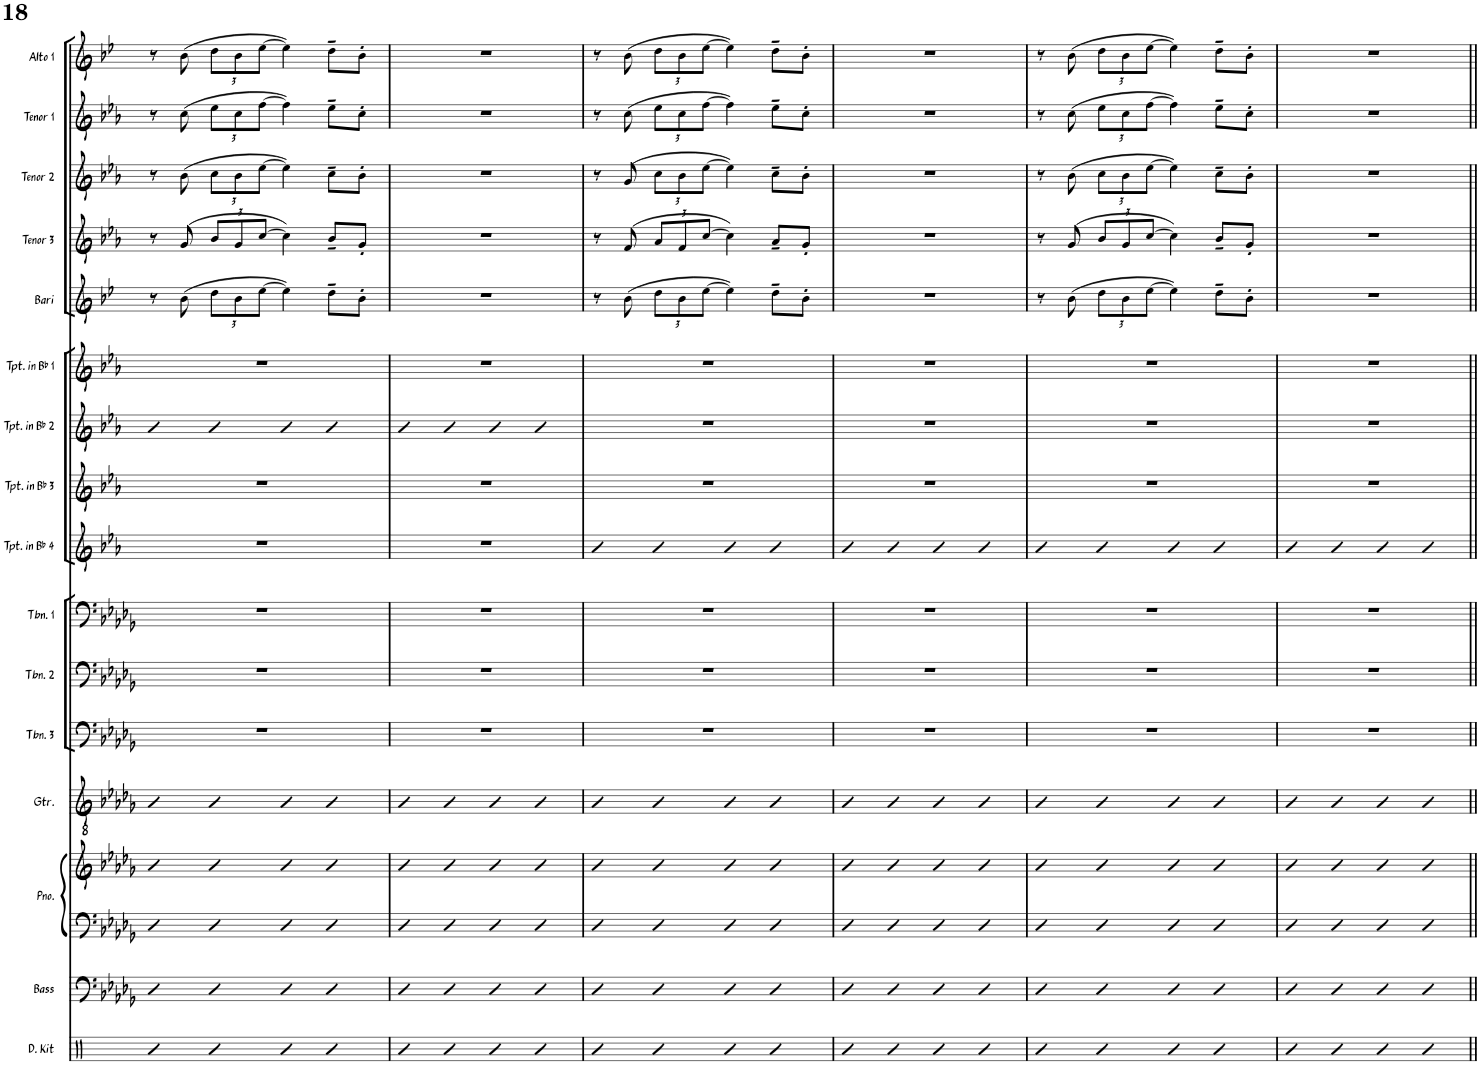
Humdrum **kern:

**kern	**kern	**kern	**kern	**kern	**kern	**kern	**kern	**kern	**kern	**kern	**kern	**kern	**kern	**kern	**kern	**kern
*part16	*part15	*part14	*part14	*part13	*part12	*part11	*part10	*part9	*part8	*part7	*part6	*part5	*part4	*part3	*part2	*part1
*staff17	*staff16	*staff15	*staff14	*staff13	*staff12	*staff11	*staff10	*staff9	*staff8	*staff7	*staff6	*staff5	*staff4	*staff3	*staff2	*staff1
*I"Drum Kit	*I"Acoustic Bass	*I"Piano	*	*I"Guitar	*I"Trombone 3	*I"Trombone 2	*I"Trombone 1	*I"Trumpet in Bb 4	*I"Trumpet in Bb 3	*I"Trumpet in Bb 2	*I"Trumpet in Bb 1	*I"Bari Sax	*I"Tenor Sax 3	*I"Tenor Sax 2	*I"Tenor Sax 1	*I"Alto Sax 1
*I'D. Kit	*I'Bass	*I'Pno.	*	*I'Gtr.	*I'Tbn. 3	*I'Tbn. 2	*I'Tbn. 1	*I'Tpt. in Bb 4	*I'Tpt. in Bb 3	*I'Tpt. in Bb 2	*I'Tpt. in Bb 1	*I'Bari	*I'Tenor 3	*I'Tenor 2	*I'Tenor 1	*I'Alto 1
!!LO:PB:g=z
*clefX	*clefF4	*clefF4	*clefG2	*clefGv2	*clefF4	*clefF4	*clefF4	*clefG2	*clefG2	*clefG2	*clefG2	*clefG2	*clefG2	*clefG2	*clefG2	*clefG2
*	*Trd7c12	*	*	*	*	*	*	*Trd1c2	*Trd1c2	*Trd1c2	*Trd1c2	*Trd12c21	*Trd8c14	*Trd8c14	*Trd8c14	*Trd5c9
*k[]	*k[b-e-a-d-g-]	*k[b-e-a-d-g-]	*k[b-e-a-d-g-]	*k[b-e-a-d-g-]	*k[b-e-a-d-g-]	*k[b-e-a-d-g-]	*k[b-e-a-d-g-]	*k[b-e-a-]	*k[b-e-a-]	*k[b-e-a-]	*k[b-e-a-]	*k[b-e-]	*k[b-e-a-]	*k[b-e-a-]	*k[b-e-a-]	*k[b-e-]
*M4/4	*M4/4	*M4/4	*M4/4	*M4/4	*M4/4	*M4/4	*M4/4	*M4/4	*M4/4	*M4/4	*M4/4	*M4/4	*M4/4	*M4/4	*M4/4	*M4/4
=106	=106	=106	=106	=106	=106	=106	=106	=106	=106	=106	=106	=106	=106	=106	=106	=106
4R	4D-	4D-	4b-	4B-	1r	1r	1r	1r	1r	4b-	1r	8r	8r	8r	8r	8r
.	.	.	.	.	.	.	.	.	.	.	.	(8b-\	(8g/	(8b-\	(8cc\	(8b-\
*	*	*	*	*	*	*	*	*	*	*	*	*Xbrackettup	*Xbrackettup	*Xbrackettup	*Xbrackettup	*Xbrackettup
4R	4D-	4D-	4b-	4B-	.	.	.	.	.	4b-	.	12dd\L	12b-/L	12cc\L	12ee-\L	12dd\L
.	.	.	.	.	.	.	.	.	.	.	.	12b-\	12g/	12b-\	12cc\	12b-\
.	.	.	.	.	.	.	.	.	.	.	.	[12ee-\J	[12cc/J	[12ee-\J	[12ff\J	[12ee-\J
4R	4D-	4D-	4b-	4B-	.	.	.	.	.	4b-	.	4ee-\])	4cc\])	4ee-\])	4ff\])	4ee-\])
4R	4D-	4D-	4b-	4B-	.	.	.	.	.	4b-	.	8dd~\L	8b-~/L	8cc~\L	8ee-~\L	8dd~\L
.	.	.	.	.	.	.	.	.	.	.	.	8b-'\J	8g'/J	8b-'\J	8cc'\J	8b-'\J
=107	=107	=107	=107	=107	=107	=107	=107	=107	=107	=107	=107	=107	=107	=107	=107	=107
4R	4D-	4D-	4b-	4B-	1r	1r	1r	1r	1r	4b-	1r	1r	1r	1r	1r	1r
4R	4D-	4D-	4b-	4B-	.	.	.	.	.	4b-	.	.	.	.	.	.
4R	4D-	4D-	4b-	4B-	.	.	.	.	.	4b-	.	.	.	.	.	.
4R	4D-	4D-	4b-	4B-	.	.	.	.	.	4b-	.	.	.	.	.	.
=108	=108	=108	=108	=108	=108	=108	=108	=108	=108	=108	=108	=108	=108	=108	=108	=108
4R	4D-	4D-	4b-	4B-	1r	1r	1r	4b-	1r	1r	1r	8r	8r	8r	8r	8r
.	.	.	.	.	.	.	.	.	.	.	.	(8b-\	(8f/	(8g/	(8cc\	(8b-\
4R	4D-	4D-	4b-	4B-	.	.	.	4b-	.	.	.	12dd\L	12a-/L	12cc\L	12ee-\L	12dd\L
.	.	.	.	.	.	.	.	.	.	.	.	12b-\	12f/	12b-\	12cc\	12b-\
.	.	.	.	.	.	.	.	.	.	.	.	[12ee-\J	[12cc/J	[12ee-\J	[12ff\J	[12ee-\J
4R	4D-	4D-	4b-	4B-	.	.	.	4b-	.	.	.	4ee-\])	4cc\])	4ee-\])	4ff\])	4ee-\])
4R	4D-	4D-	4b-	4B-	.	.	.	4b-	.	.	.	8dd~\L	8a-~/L	8cc~\L	8ee-~\L	8dd~\L
.	.	.	.	.	.	.	.	.	.	.	.	8b-'\J	8g'/J	8b-'\J	8cc'\J	8b-'\J
=109	=109	=109	=109	=109	=109	=109	=109	=109	=109	=109	=109	=109	=109	=109	=109	=109
4R	4D-	4D-	4b-	4B-	1r	1r	1r	4b-	1r	1r	1r	1r	1r	1r	1r	1r
4R	4D-	4D-	4b-	4B-	.	.	.	4b-	.	.	.	.	.	.	.	.
4R	4D-	4D-	4b-	4B-	.	.	.	4b-	.	.	.	.	.	.	.	.
4R	4D-	4D-	4b-	4B-	.	.	.	4b-	.	.	.	.	.	.	.	.
=110	=110	=110	=110	=110	=110	=110	=110	=110	=110	=110	=110	=110	=110	=110	=110	=110
4R	4D-	4D-	4b-	4B-	1r	1r	1r	4b-	1r	1r	1r	8r	8r	8r	8r	8r
.	.	.	.	.	.	.	.	.	.	.	.	(8b-\	(8g/	(8b-\	(8cc\	(8b-\
4R	4D-	4D-	4b-	4B-	.	.	.	4b-	.	.	.	12dd\L	12b-/L	12cc\L	12ee-\L	12dd\L
.	.	.	.	.	.	.	.	.	.	.	.	12b-\	12g/	12b-\	12cc\	12b-\
.	.	.	.	.	.	.	.	.	.	.	.	[12ee-\J	[12cc/J	[12ee-\J	[12ff\J	[12ee-\J
4R	4D-	4D-	4b-	4B-	.	.	.	4b-	.	.	.	4ee-\])	4cc\])	4ee-\])	4ff\])	4ee-\])
4R	4D-	4D-	4b-	4B-	.	.	.	4b-	.	.	.	8dd~\L	8b-~/L	8cc~\L	8ee-~\L	8dd~\L
.	.	.	.	.	.	.	.	.	.	.	.	8b-'\J	8g'/J	8b-'\J	8cc'\J	8b-'\J
=111	=111	=111	=111	=111	=111	=111	=111	=111	=111	=111	=111	=111	=111	=111	=111	=111
4R	4D-	4D-	4b-	4B-	1r	1r	1r	4b-	1r	1r	1r	1r	1r	1r	1r	1r
4R	4D-	4D-	4b-	4B-	.	.	.	4b-	.	.	.	.	.	.	.	.
4R	4D-	4D-	4b-	4B-	.	.	.	4b-	.	.	.	.	.	.	.	.
4R	4D-	4D-	4b-	4B-	.	.	.	4b-	.	.	.	.	.	.	.	.
=||	=||	=||	=||	=||	=||	=||	=||	=||	=||	=||	=||	=||	=||	=||	=||	=||
*-	*-	*-	*-	*-	*-	*-	*-	*-	*-	*-	*-	*-	*-	*-	*-	*-
